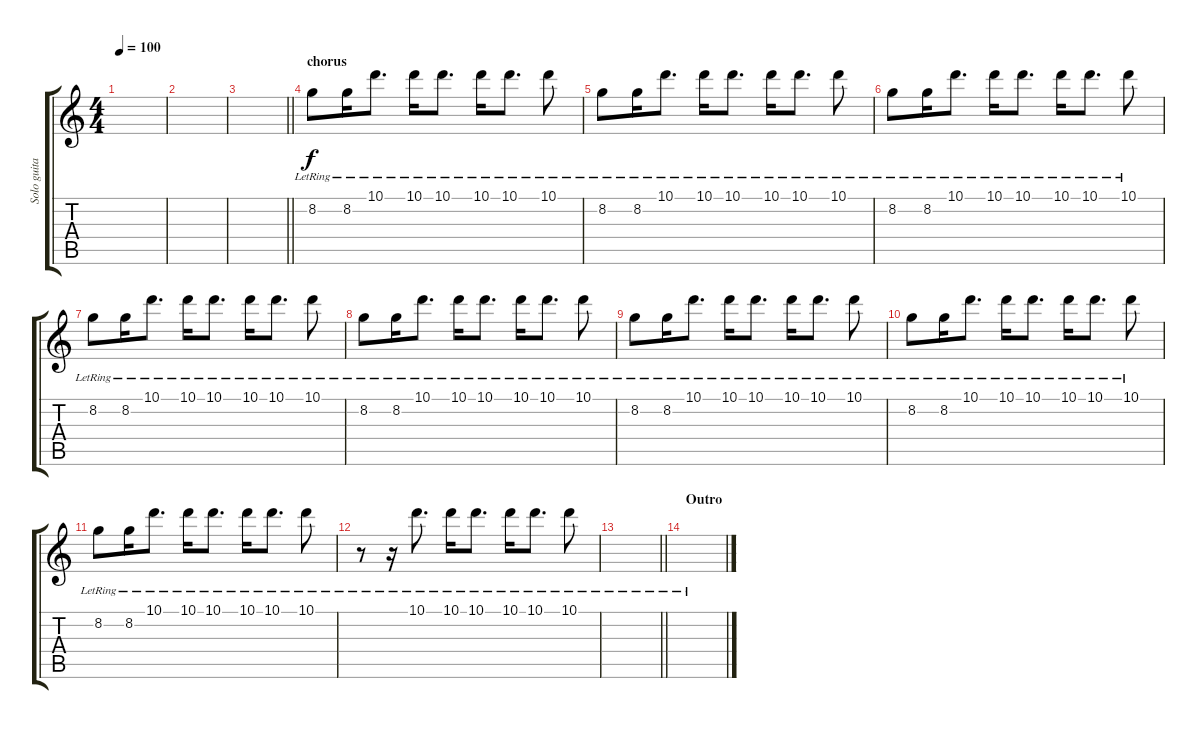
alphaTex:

\track ("Solo guitar" "Solo guita") {instrument electricguitarjazz}
\staff {score tabs}
\tuning (E4 B3 G3 D3 A2 E2) {hide}
\ts (4 4)
\tempo 100
\clef g2
\ks c
|
|
\barLineRight lightlight
|
\section ("" "chorus")
8.2{lr}.8{instrument electricguitarjazz} 8.2{lr}.16 10.1{lr}.8{d} 10.1{lr}.16 10.1{lr}.8{d} 10.1{lr}.16 10.1{lr}.8{d} 10.1{lr}.8 |
8.2{lr}.8 8.2{lr}.16 10.1{lr}.8{d} 10.1{lr}.16 10.1{lr}.8{d} 10.1{lr}.16 10.1{lr}.8{d} 10.1{lr}.8 |
8.2{lr}.8 8.2{lr}.16 10.1{lr}.8{d} 10.1{lr}.16 10.1{lr}.8{d} 10.1{lr}.16 10.1{lr}.8{d} 10.1{lr}.8 |
8.2{lr}.8 8.2{lr}.16 10.1{lr}.8{d} 10.1{lr}.16 10.1{lr}.8{d} 10.1{lr}.16 10.1{lr}.8{d} 10.1{lr}.8 |
8.2{lr}.8 8.2{lr}.16 10.1{lr}.8{d} 10.1{lr}.16 10.1{lr}.8{d} 10.1{lr}.16 10.1{lr}.8{d} 10.1{lr}.8 |
8.2{lr}.8 8.2{lr}.16 10.1{lr}.8{d} 10.1{lr}.16 10.1{lr}.8{d} 10.1{lr}.16 10.1{lr}.8{d} 10.1{lr}.8 |
8.2{lr}.8 8.2{lr}.16 10.1{lr}.8{d} 10.1{lr}.16 10.1{lr}.8{d} 10.1{lr}.16 10.1{lr}.8{d} 10.1{lr}.8 |
8.2{lr}.8 8.2{lr}.16 10.1{lr}.8{d} 10.1{lr}.16 10.1{lr}.8{d} 10.1{lr}.16 10.1{lr}.8{d} 10.1{lr}.8 |
r.8 r.16 10.1{lr}.8{d} 10.1{lr}.16 10.1{lr}.8{d} 10.1{lr}.16 10.1{lr}.8{d} 10.1{lr}.8 |
\barLineRight lightlight
|
\section ("" "Outro")
